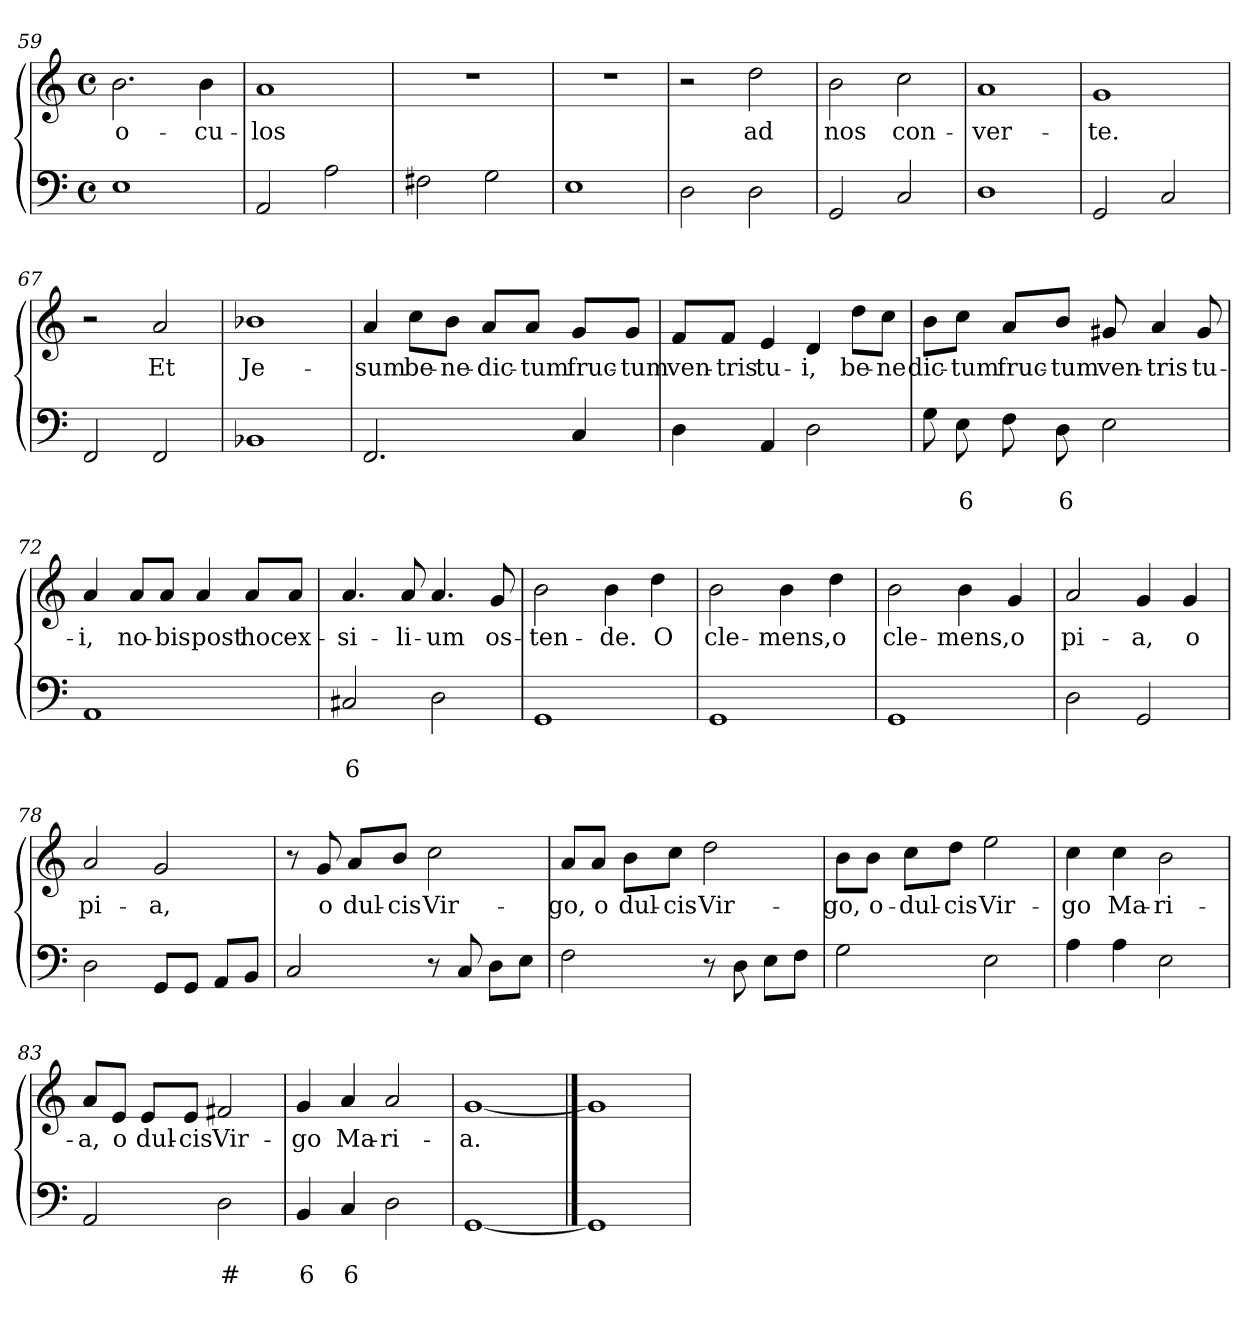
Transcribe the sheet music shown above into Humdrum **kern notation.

**kern	**text	**text	**kern	**text
*part2	*part2	*part2	*part1	*part1
*staff2	*staff2	*staff2	*staff1	*staff1
*clefF4	*	*	*clefG2	*
*k[]	*	*	*k[]	*
*C:	*	*	*C:	*
*M4/4	*	*	*M4/4	*
*met(c)	*	*	*met(c)	*
=59	=59	=59	=59	=59
!	!	!	!	!LO:LY:b
1E	.	.	2.b\	o-
!	!	!	!	!LO:LY:b
.	.	.	4b\	-cu-
=60	=60	=60	=60	=60
!	!	!	!	!LO:LY:b
2AA/	.	.	1a	-los
2A\	.	.	.	.
!!LO:LB:g=z
=61	=61	=61	=61	=61
2F#X\	.	.	1r	.
2G\	.	.	.	.
=62	=62	=62	=62	=62
1E	.	.	1r	.
=63	=63	=63	=63	=63
2D\	.	.	2r	.
!	!	!	!	!LO:LY:b
2D\	.	.	2dd\	ad
=64	=64	=64	=64	=64
!	!	!	!	!LO:LY:b
2GG/	.	.	2b\	nos
!	!	!	!	!LO:LY:b
2C/	.	.	2cc\	con-
=65	=65	=65	=65	=65
!	!	!	!	!LO:LY:b
1D	.	.	1a	-ver-
=66	=66	=66	=66	=66
!	!	!	!	!LO:LY:b
2GG/	.	.	1g	-te.
2C/	.	.	.	.
=67	=67	=67	=67	=67
2FF/	.	.	2r	.
!	!	!	!	!LO:LY:b
2FF/	.	.	2a/	Et
!!LO:LB:g=z
=68	=68	=68	=68	=68
!	!	!	!	!LO:LY:b
1BB-X	.	.	1b-X	Je-
=69	=69	=69	=69	=69
!	!	!	!	!LO:LY:b
2.FF/	.	.	4a/	-sum
!	!	!	!	!LO:LY:b
.	.	.	8cc\L	be-
!	!	!	!	!LO:LY:b
.	.	.	8b\J	-ne-
!	!	!	!	!LO:LY:b
.	.	.	8a/L	-dic-
!	!	!	!	!LO:LY:b
.	.	.	8a/J	-tum
!	!	!	!	!LO:LY:b
4C/	.	.	8g/L	fruc-
!	!	!	!	!LO:LY:b
.	.	.	8g/J	-tum
=70	=70	=70	=70	=70
!	!	!	!	!LO:LY:b
4D\	.	.	8f/L	ven-
!	!	!	!	!LO:LY:b
.	.	.	8f/J	-tris
!	!	!	!	!LO:LY:b
4AA/	.	.	4e/	tu-
!	!	!	!	!LO:LY:b
2D\	.	.	4d/	-i,
!	!	!	!	!LO:LY:b
.	.	.	8dd\L	be-
!	!	!	!	!LO:LY:b
.	.	.	8cc\J	-ne
=71	=71	=71	=71	=71
!	!	!	!	!LO:LY:b
8G\	.	.	8b\L	dic-
!	!	!LO:LY:b	!	!LO:LY:b
8E\	.	6	8cc\J	-tum
!	!	!	!	!LO:LY:b
8F\	.	.	8a/L	fruc-
!	!	!LO:LY:b	!	!LO:LY:b
8D\	.	6	8b/J	-tum
!	!	!	!	!LO:LY:b
2E\	.	.	8g#X/	ven-
!	!	!	!	!LO:LY:b
.	.	.	4a/	-tris
!	!	!	!	!LO:LY:b
.	.	.	8g#/	tu-
!!LO:LB:g=z
=72	=72	=72	=72	=72
!	!	!	!	!LO:LY:b
1AA	.	.	4a/	-i,
!	!	!	!	!LO:LY:b
.	.	.	8a/L	no-
!	!	!	!	!LO:LY:b
.	.	.	8a/J	-bis
!	!	!	!	!LO:LY:b
.	.	.	4a/	post
!	!	!	!	!LO:LY:b
.	.	.	8a/L	hoc
!	!	!	!	!LO:LY:b
.	.	.	8a/J	ex-
=73	=73	=73	=73	=73
!	!	!LO:LY:b	!	!LO:LY:b
2C#X/	.	6	4.a/	-si-
!	!	!	!	!LO:LY:b
.	.	.	8a/	-li-
!	!	!	!	!LO:LY:b
2D\	.	.	4.a/	-um
!	!	!	!	!LO:LY:b
.	.	.	8g/	os-
=74	=74	=74	=74	=74
!	!	!	!	!LO:LY:b
1GG	.	.	2b\	-ten-
!	!	!	!	!LO:LY:b
.	.	.	4b\	-de.
!	!	!	!	!LO:LY:b
.	.	.	4dd\	O
=75	=75	=75	=75	=75
!	!	!	!	!LO:LY:b
1GG	.	.	2b\	cle-
!	!	!	!	!LO:LY:b
.	.	.	4b\	-mens,
!	!	!	!	!LO:LY:b
.	.	.	4dd\	o
!!LO:LB:g=z
=76	=76	=76	=76	=76
!	!	!	!	!LO:LY:b
1GG	.	.	2b\	cle-
!	!	!	!	!LO:LY:b
.	.	.	4b\	-mens,
!	!	!	!	!LO:LY:b
.	.	.	4g/	o
=77	=77	=77	=77	=77
!	!	!	!	!LO:LY:b
2D\	.	.	2a/	pi-
!	!	!	!	!LO:LY:b
2GG/	.	.	4g/	-a,
!	!	!	!	!LO:LY:b
.	.	.	4g/	o
=78	=78	=78	=78	=78
!	!	!	!	!LO:LY:b
2D\	.	.	2a/	pi-
!	!	!	!	!LO:LY:b
8GG/L	.	.	2g/	-a,
8GG/J	.	.	.	.
8AA/L	.	.	.	.
8BB/J	.	.	.	.
=79	=79	=79	=79	=79
2C/	.	.	8r	.
!	!	!	!	!LO:LY:b
.	.	.	8g/	o
!	!	!	!	!LO:LY:b
.	.	.	8a/L	dul-
!	!	!	!	!LO:LY:b
.	.	.	8b/J	-cis
!	!	!	!	!LO:LY:b
8r	.	.	2cc\	Vir-
8C/	.	.	.	.
8D\L	.	.	.	.
8E\J	.	.	.	.
=80	=80	=80	=80	=80
!	!	!	!	!LO:LY:b
2F\	.	.	8a/L	-go,
!	!	!	!	!LO:LY:b
.	.	.	8a/J	o
!	!	!	!	!LO:LY:b
.	.	.	8b\L	dul-
!	!	!	!	!LO:LY:b
.	.	.	8cc\J	-cis
!	!	!	!	!LO:LY:b
8r	.	.	2dd\	Vir-
8D\	.	.	.	.
8E\L	.	.	.	.
8F\J	.	.	.	.
!!LO:LB:g=z
=81	=81	=81	=81	=81
!	!	!	!	!LO:LY:b
2G\	.	.	8b\L	-go,
!	!	!	!	!LO:LY:b
.	.	.	8b\J	o-
!	!	!	!	!LO:LY:b
.	.	.	8cc\L	-dul-
!	!	!	!	!LO:LY:b
.	.	.	8dd\J	-cis
!	!	!	!	!LO:LY:b
2E\	.	.	2ee\	Vir-
=82	=82	=82	=82	=82
!	!	!	!	!LO:LY:b
4A\	.	.	4cc\	-go
!	!	!	!	!LO:LY:b
4A\	.	.	4cc\	Ma-
!	!	!	!	!LO:LY:b
2E\	.	.	2b\	-ri-
=83	=83	=83	=83	=83
!	!	!	!	!LO:LY:b
2AA/	.	.	8a/L	-a,
!	!	!	!	!LO:LY:b
.	.	.	8e/J	o
!	!	!	!	!LO:LY:b
.	.	.	8e/L	dul-
!	!	!	!	!LO:LY:b
.	.	.	8e/J	-cis
!	!	!LO:LY:b	!	!LO:LY:b
2D\	.	#	2f#X/	Vir-
=84	=84	=84	=84	=84
!	!	!LO:LY:b	!	!LO:LY:b
4BB/	.	6	4g/	-go
!	!	!LO:LY:b	!	!LO:LY:b
4C/	.	6	4a/	Ma-
!	!	!	!	!LO:LY:b
2D\	.	.	2a/	-ri-
=85	=85	=85	=85	=85
!	!	!	!	!LO:LY:b
[1GG	.	.	[1g	-a.
==86	==86	==86	==86	==86
1GG]	.	.	1g]	.
=	=	=	=	=
*-	*-	*-	*-	*-
